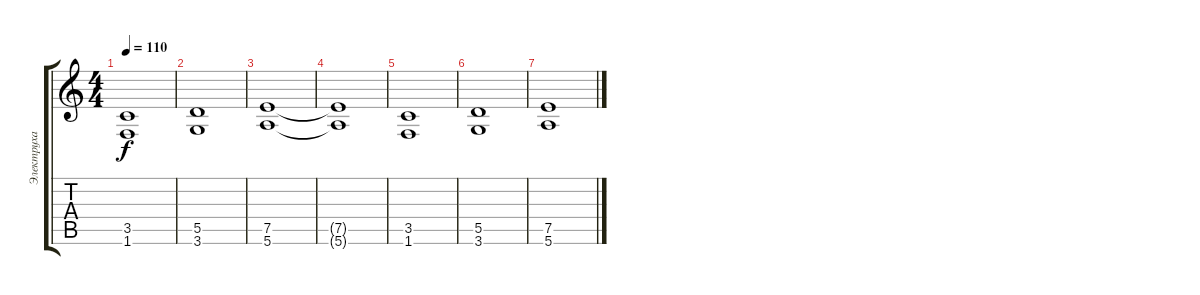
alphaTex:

\track ("Электруха" "Электруха") {instrument overdrivenguitar}
\staff {score tabs}
\tuning (E4 B3 G3 D3 A2 E2) {hide}
\ts (4 4)
\tempo 110
\clef g2
\ks c
(3.5 1.6).1{dy f} |
(5.5 3.6).1 |
(7.5 5.6).1 |
(7.5{t} 5.6{t}).1 |
(3.5 1.6).1 |
(5.5 3.6).1 |
(7.5 5.6).1
